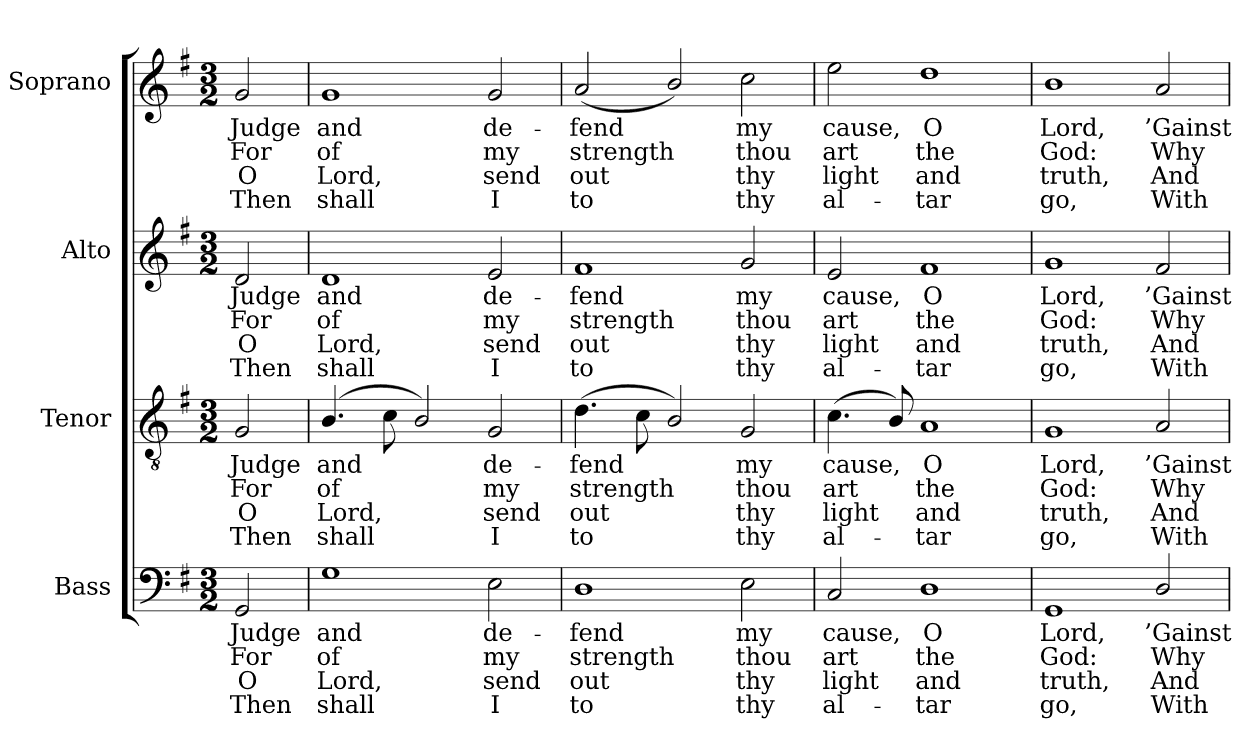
**kern	**text	**text	**text	**text	**kern	**text	**text	**text	**text	**kern	**text	**text	**text	**text	**kern	**text	**text	**text	**text
*part4	*part4	*part4	*part4	*part4	*part3	*part3	*part3	*part3	*part3	*part2	*part2	*part2	*part2	*part2	*part1	*part1	*part1	*part1	*part1
*staff4	*staff4	*staff4	*staff4	*staff4	*staff3	*staff3	*staff3	*staff3	*staff3	*staff2	*staff2	*staff2	*staff2	*staff2	*staff1	*staff1	*staff1	*staff1	*staff1
*I"Bass	*	*	*	*	*I"Tenor	*	*	*	*	*I"Alto	*	*	*	*	*I"Soprano	*	*	*	*
*I'B.	*	*	*	*	*I'T.	*	*	*	*	*I'A.	*	*	*	*	*I'S.	*	*	*	*
!!LO:PB:g=z
*clefF4	*	*	*	*	*clefGv2	*	*	*	*	*clefG2	*	*	*	*	*clefG2	*	*	*	*
*	*	*	*	*	*ITrd7c12	*	*	*	*	*	*	*	*	*	*	*	*	*	*
*k[f#]	*	*	*	*	*k[f#]	*	*	*	*	*k[f#]	*	*	*	*	*k[f#]	*	*	*	*
*G:	*	*	*	*	*G:	*	*	*	*	*G:	*	*	*	*	*G:	*	*	*	*
*M3/2	*	*	*	*	*M3/2	*	*	*	*	*M3/2	*	*	*	*	*M3/2	*	*	*	*
=	=	=	=	=	=	=	=	=	=	=	=	=	=	=	=	=	=	=	=
!	!LO:LY:b:color=#000000	!LO:LY:b:color=#000000	!LO:LY:b:color=#000000	!LO:LY:b:color=#000000	!	!	!	!	!	!	!	!	!	!	!	!	!	!	!
!	!	!	!	!	!	!LO:LY:b:color=#000000	!LO:LY:b:color=#000000	!LO:LY:b:color=#000000	!LO:LY:b:color=#000000	!	!	!	!	!	!	!	!	!	!
!	!	!	!	!	!	!	!	!	!	!	!LO:LY:b:color=#000000	!LO:LY:b:color=#000000	!LO:LY:b:color=#000000	!LO:LY:b:color=#000000	!	!	!	!	!
!	!	!	!	!	!	!	!	!	!	!	!	!	!	!	!	!LO:LY:b:color=#000000	!LO:LY:b:color=#000000	!LO:LY:b:color=#000000	!LO:LY:b:color=#000000
2GGi/	Judge	For	O	Then	2GGi/	Judge	For	O	Then	2di/	Judge	For	O	Then	2gi/	Judge	For	O	Then
=1	=1	=1	=1	=1	=1	=1	=1	=1	=1	=1	=1	=1	=1	=1	=1	=1	=1	=1	=1
!	!LO:LY:b:color=#000000	!LO:LY:b:color=#000000	!LO:LY:b:color=#000000	!LO:LY:b:color=#000000	!	!	!	!	!	!	!	!	!	!	!	!	!	!	!
!	!	!	!	!	!	!LO:LY:b:color=#000000	!LO:LY:b:color=#000000	!LO:LY:b:color=#000000	!LO:LY:b:color=#000000	!	!	!	!	!	!	!	!	!	!
!	!	!	!	!	!	!	!	!	!	!	!LO:LY:b:color=#000000	!LO:LY:b:color=#000000	!LO:LY:b:color=#000000	!LO:LY:b:color=#000000	!	!	!	!	!
!	!	!	!	!	!	!	!	!	!	!	!	!	!	!	!	!LO:LY:b:color=#000000	!LO:LY:b:color=#000000	!LO:LY:b:color=#000000	!LO:LY:b:color=#000000
1Gi	and	of	Lord,	shall	(4.BBi/	and	of	Lord,	shall	1di	and	of	Lord,	shall	1gi	and	of	Lord,	shall
.	.	.	.	.	8Ci\	.	.	.	.	.	.	.	.	.	.	.	.	.	.
.	.	.	.	.	2BBi/)	.	.	.	.	.	.	.	.	.	.	.	.	.	.
!	!LO:LY:b:color=#000000	!LO:LY:b:color=#000000	!LO:LY:b:color=#000000	!LO:LY:b:color=#000000	!	!	!	!	!	!	!	!	!	!	!	!	!	!	!
!	!	!	!	!	!	!LO:LY:b:color=#000000	!LO:LY:b:color=#000000	!LO:LY:b:color=#000000	!LO:LY:b:color=#000000	!	!	!	!	!	!	!	!	!	!
!	!	!	!	!	!	!	!	!	!	!	!LO:LY:b:color=#000000	!LO:LY:b:color=#000000	!LO:LY:b:color=#000000	!LO:LY:b:color=#000000	!	!	!	!	!
!	!	!	!	!	!	!	!	!	!	!	!	!	!	!	!	!LO:LY:b:color=#000000	!LO:LY:b:color=#000000	!LO:LY:b:color=#000000	!LO:LY:b:color=#000000
2Ei\	de-	my	send	I	2GGi/	de-	my	send	I	2ei/	de-	my	send	I	2gi/	de-	my	send	I
=2	=2	=2	=2	=2	=2	=2	=2	=2	=2	=2	=2	=2	=2	=2	=2	=2	=2	=2	=2
!	!LO:LY:b:color=#000000	!LO:LY:b:color=#000000	!LO:LY:b:color=#000000	!LO:LY:b:color=#000000	!	!	!	!	!	!	!	!	!	!	!	!	!	!	!
!	!	!	!	!	!	!LO:LY:b:color=#000000	!LO:LY:b:color=#000000	!LO:LY:b:color=#000000	!LO:LY:b:color=#000000	!	!	!	!	!	!	!	!	!	!
!	!	!	!	!	!	!	!	!	!	!	!LO:LY:b:color=#000000	!LO:LY:b:color=#000000	!LO:LY:b:color=#000000	!LO:LY:b:color=#000000	!	!	!	!	!
!	!	!	!	!	!	!	!	!	!	!	!	!	!	!	!	!LO:LY:b:color=#000000	!LO:LY:b:color=#000000	!LO:LY:b:color=#000000	!LO:LY:b:color=#000000
1Di	-fend	strength	out	to	(4.Di\	-fend	strength	out	to	1f#i	-fend	strength	out	to	(2ai/	-fend	strength	out	to
.	.	.	.	.	8Ci\	.	.	.	.	.	.	.	.	.	.	.	.	.	.
.	.	.	.	.	2BBi/)	.	.	.	.	.	.	.	.	.	2bi/)	.	.	.	.
!	!LO:LY:b:color=#000000	!LO:LY:b:color=#000000	!LO:LY:b:color=#000000	!LO:LY:b:color=#000000	!	!	!	!	!	!	!	!	!	!	!	!	!	!	!
!	!	!	!	!	!	!LO:LY:b:color=#000000	!LO:LY:b:color=#000000	!LO:LY:b:color=#000000	!LO:LY:b:color=#000000	!	!	!	!	!	!	!	!	!	!
!	!	!	!	!	!	!	!	!	!	!	!LO:LY:b:color=#000000	!LO:LY:b:color=#000000	!LO:LY:b:color=#000000	!LO:LY:b:color=#000000	!	!	!	!	!
!	!	!	!	!	!	!	!	!	!	!	!	!	!	!	!	!LO:LY:b:color=#000000	!LO:LY:b:color=#000000	!LO:LY:b:color=#000000	!LO:LY:b:color=#000000
2Ei\	my	thou	thy	thy	2GGi/	my	thou	thy	thy	2gi/	my	thou	thy	thy	2cci\	my	thou	thy	thy
=3	=3	=3	=3	=3	=3	=3	=3	=3	=3	=3	=3	=3	=3	=3	=3	=3	=3	=3	=3
!	!LO:LY:b:color=#000000	!LO:LY:b:color=#000000	!LO:LY:b:color=#000000	!LO:LY:b:color=#000000	!	!	!	!	!	!	!	!	!	!	!	!	!	!	!
!	!	!	!	!	!	!LO:LY:b:color=#000000	!LO:LY:b:color=#000000	!LO:LY:b:color=#000000	!LO:LY:b:color=#000000	!	!	!	!	!	!	!	!	!	!
!	!	!	!	!	!	!	!	!	!	!	!LO:LY:b:color=#000000	!LO:LY:b:color=#000000	!LO:LY:b:color=#000000	!LO:LY:b:color=#000000	!	!	!	!	!
!	!	!	!	!	!	!	!	!	!	!	!	!	!	!	!	!LO:LY:b:color=#000000	!LO:LY:b:color=#000000	!LO:LY:b:color=#000000	!LO:LY:b:color=#000000
2Ci/	cause,	art	light	al-	(4.Ci\	cause,	art	light	al-	2ei/	cause,	art	light	al-	2eei\	cause,	art	light	al-
.	.	.	.	.	8BBi/)	.	.	.	.	.	.	.	.	.	.	.	.	.	.
!	!LO:LY:b:color=#000000	!LO:LY:b:color=#000000	!LO:LY:b:color=#000000	!LO:LY:b:color=#000000	!	!	!	!	!	!	!	!	!	!	!	!	!	!	!
!	!	!	!	!	!	!LO:LY:b:color=#000000	!LO:LY:b:color=#000000	!LO:LY:b:color=#000000	!LO:LY:b:color=#000000	!	!	!	!	!	!	!	!	!	!
!	!	!	!	!	!	!	!	!	!	!	!LO:LY:b:color=#000000	!LO:LY:b:color=#000000	!LO:LY:b:color=#000000	!LO:LY:b:color=#000000	!	!	!	!	!
!	!	!	!	!	!	!	!	!	!	!	!	!	!	!	!	!LO:LY:b:color=#000000	!LO:LY:b:color=#000000	!LO:LY:b:color=#000000	!LO:LY:b:color=#000000
1Di	O	the	-and	tar	1AAi	O	the	-and	tar	1f#i	O	the	-and	tar	1ddi	O	the	-and	tar
=4	=4	=4	=4	=4	=4	=4	=4	=4	=4	=4	=4	=4	=4	=4	=4	=4	=4	=4	=4
!	!LO:LY:b:color=#000000	!LO:LY:b:color=#000000	!LO:LY:b:color=#000000	!LO:LY:b:color=#000000	!	!	!	!	!	!	!	!	!	!	!	!	!	!	!
!	!	!	!	!	!	!LO:LY:b:color=#000000	!LO:LY:b:color=#000000	!LO:LY:b:color=#000000	!LO:LY:b:color=#000000	!	!	!	!	!	!	!	!	!	!
!	!	!	!	!	!	!	!	!	!	!	!LO:LY:b:color=#000000	!LO:LY:b:color=#000000	!LO:LY:b:color=#000000	!LO:LY:b:color=#000000	!	!	!	!	!
!	!	!	!	!	!	!	!	!	!	!	!	!	!	!	!	!LO:LY:b:color=#000000	!LO:LY:b:color=#000000	!LO:LY:b:color=#000000	!LO:LY:b:color=#000000
1GGi	Lord,	God:	truth,	go,	1GGi	Lord,	God:	truth,	go,	1gi	Lord,	God:	truth,	go,	1bi	Lord,	God:	truth,	go,
!	!LO:LY:b:color=#000000	!LO:LY:b:color=#000000	!LO:LY:b:color=#000000	!LO:LY:b:color=#000000	!	!	!	!	!	!	!	!	!	!	!	!	!	!	!
!	!	!	!	!	!	!LO:LY:b:color=#000000	!LO:LY:b:color=#000000	!LO:LY:b:color=#000000	!LO:LY:b:color=#000000	!	!	!	!	!	!	!	!	!	!
!	!	!	!	!	!	!	!	!	!	!	!LO:LY:b:color=#000000	!LO:LY:b:color=#000000	!LO:LY:b:color=#000000	!LO:LY:b:color=#000000	!	!	!	!	!
!	!	!	!	!	!	!	!	!	!	!	!	!	!	!	!	!LO:LY:b:color=#000000	!LO:LY:b:color=#000000	!LO:LY:b:color=#000000	!LO:LY:b:color=#000000
2Di/	’Gainst	Why	And	With	2AAi/	’Gainst	Why	And	With	2f#i/	’Gainst	Why	And	With	2ai/	’Gainst	Why	And	With
=	=	=	=	=	=	=	=	=	=	=	=	=	=	=	=	=	=	=	=
*-	*-	*-	*-	*-	*-	*-	*-	*-	*-	*-	*-	*-	*-	*-	*-	*-	*-	*-	*-
